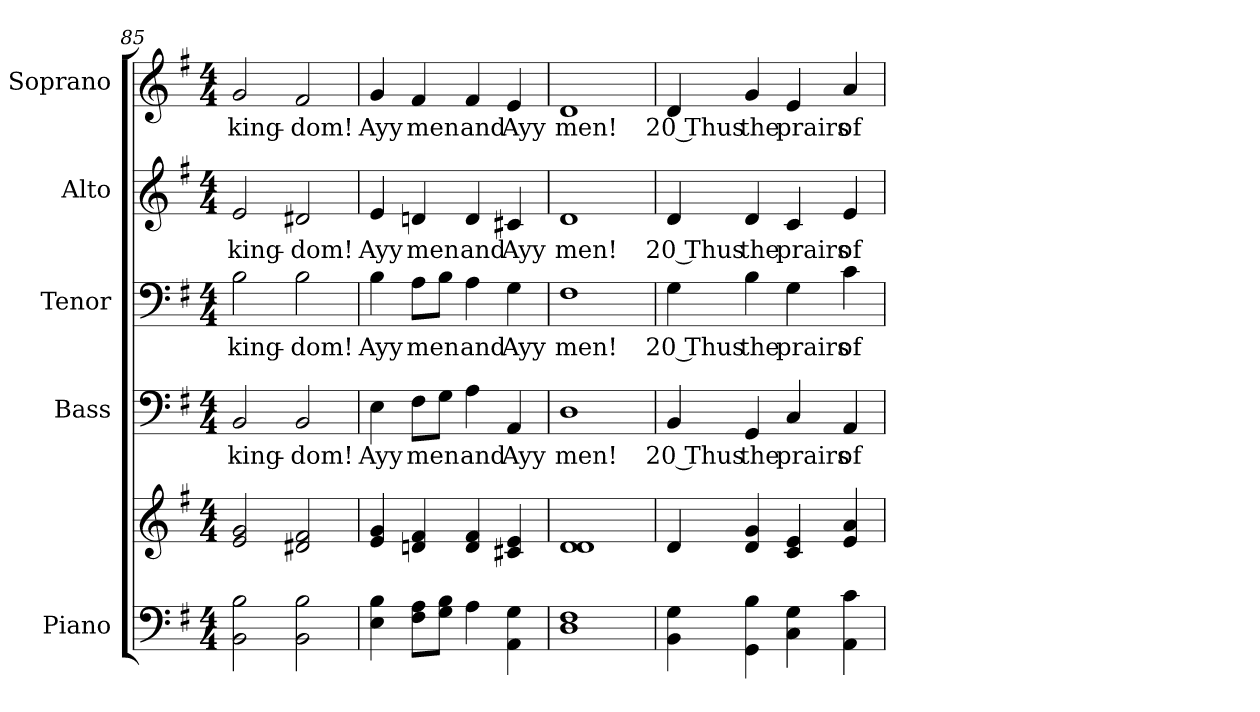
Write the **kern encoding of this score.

**kern	**kern	**kern	**text	**kern	**text	**kern	**text	**kern	**text
*part5	*part5	*part4	*part4	*part3	*part3	*part2	*part2	*part1	*part1
*staff6	*staff5	*staff4	*staff4	*staff3	*staff3	*staff2	*staff2	*staff1	*staff1
*I"Piano	*	*I"Bass	*	*I"Tenor	*	*I"Alto	*	*I"Soprano	*
*I'Pno.	*	*I'B.	*	*I'T.	*	*I'A.	*	*I'S.	*
!!LO:PB:g=z
*clefF4	*clefG2	*clefF4	*	*clefF4	*	*clefG2	*	*clefG2	*
*k[f#]	*k[f#]	*k[f#]	*	*k[f#]	*	*k[f#]	*	*k[f#]	*
*G:	*G:	*G:	*	*G:	*	*G:	*	*G:	*
*M4/4	*M4/4	*M4/4	*	*M4/4	*	*M4/4	*	*M4/4	*
=85	=85	=85	=85	=85	=85	=85	=85	=85	=85
!	!	!	!LO:LY:b:color=#000000	!	!	!	!	!	!
!	!	!	!	!	!LO:LY:b:color=#000000	!	!	!	!
!	!	!	!	!	!	!	!LO:LY:b:color=#000000	!	!
!	!	!	!	!	!	!	!	!	!LO:LY:b:color=#000000
2BBi\ 2Bi	2ei/ 2gi	2BBi/	king-	2Bi\	king-	2ei/	king-	2gi/	king-
!	!	!	!LO:LY:b:color=#000000	!	!	!	!	!	!
!	!	!	!	!	!LO:LY:b:color=#000000	!	!	!	!
!	!	!	!	!	!	!	!LO:LY:b:color=#000000	!	!
!	!	!	!	!	!	!	!	!	!LO:LY:b:color=#000000
2BBi\ 2Bi	2d#Xi/ 2f#i	2BBi/	-dom!	2Bi\	-dom!	2d#Xi/	-dom!	2f#i/	-dom!
=86	=86	=86	=86	=86	=86	=86	=86	=86	=86
!	!	!	!LO:LY:b:color=#000000	!	!	!	!	!	!
!	!	!	!	!	!LO:LY:b:color=#000000	!	!	!	!
!	!	!	!	!	!	!	!LO:LY:b:color=#000000	!	!
!	!	!	!	!	!	!	!	!	!LO:LY:b:color=#000000
4Ei\ 4Bi	4ei/ 4gi	4Ei\	Ayy	4Bi\	Ayy	4ei/	Ayy	4gi/	Ayy
!	!	!	!LO:LY:b:color=#000000	!	!	!	!	!	!
!	!	!	!	!	!LO:LY:b:color=#000000	!	!	!	!
!	!	!	!	!	!	!	!LO:LY:b:color=#000000	!	!
!	!	!	!	!	!	!	!	!	!LO:LY:b:color=#000000
8F#i\ 8AiL	4dni/ 4f#i	8F#i\L	men	8Ai\L	men	4dni/	men	4f#i/	men
8Gi\ 8BiJ	.	8Gi\J	.	8Bi\J	.	.	.	.	.
!	!	!	!LO:LY:b:color=#000000	!	!	!	!	!	!
!	!	!	!	!	!LO:LY:b:color=#000000	!	!	!	!
!	!	!	!	!	!	!	!LO:LY:b:color=#000000	!	!
!	!	!	!	!	!	!	!	!	!LO:LY:b:color=#000000
4Ai\	4di/ 4f#i	4Ai\	and	4Ai\	and	4di/	and	4f#i/	and
!	!	!	!LO:LY:b:color=#000000	!	!	!	!	!	!
!	!	!	!	!	!LO:LY:b:color=#000000	!	!	!	!
!	!	!	!	!	!	!	!LO:LY:b:color=#000000	!	!
!	!	!	!	!	!	!	!	!	!LO:LY:b:color=#000000
4AAi\ 4Gi	4c#Xi/ 4ei	4AAi/	Ayy	4Gi\	Ayy	4c#Xi/	Ayy	4ei/	Ayy
=87	=87	=87	=87	=87	=87	=87	=87	=87	=87
!	!	!	!LO:LY:b:color=#000000	!	!	!	!	!	!
!	!	!	!	!	!LO:LY:b:color=#000000	!	!	!	!
!	!	!	!	!	!	!	!LO:LY:b:color=#000000	!	!
!	!	!	!	!	!	!	!	!	!LO:LY:b:color=#000000
1Di 1F#i	1di 1di	1Di	men!	1F#i	men!	1di	men!	1di	men!
=88	=88	=88	=88	=88	=88	=88	=88	=88	=88
!	!	!	!LO:LY:b:color=#000000	!	!	!	!	!	!
!	!	!	!	!	!LO:LY:b:color=#000000	!	!	!	!
!	!	!	!	!	!	!	!LO:LY:b:color=#000000	!	!
!	!	!	!	!	!	!	!	!	!LO:LY:b:color=#000000
4BBi\ 4Gi	4di/	4BBi/	20 Thus	4Gi\	20 Thus	4di/	20 Thus	4di/	20 Thus
!	!	!	!LO:LY:b:color=#000000	!	!	!	!	!	!
!	!	!	!	!	!LO:LY:b:color=#000000	!	!	!	!
!	!	!	!	!	!	!	!LO:LY:b:color=#000000	!	!
!	!	!	!	!	!	!	!	!	!LO:LY:b:color=#000000
4GGi\ 4Bi	4di/ 4gi	4GGi/	the	4Bi\	the	4di/	the	4gi/	the
!	!	!	!LO:LY:b:color=#000000	!	!	!	!	!	!
!	!	!	!	!	!LO:LY:b:color=#000000	!	!	!	!
!	!	!	!	!	!	!	!LO:LY:b:color=#000000	!	!
!	!	!	!	!	!	!	!	!	!LO:LY:b:color=#000000
4Ci\ 4Gi	4ci/ 4ei	4Ci/	prairs	4Gi\	prairs	4ci/	prairs	4ei/	prairs
!	!	!	!LO:LY:b:color=#000000	!	!	!	!	!	!
!	!	!	!	!	!LO:LY:b:color=#000000	!	!	!	!
!	!	!	!	!	!	!	!LO:LY:b:color=#000000	!	!
!	!	!	!	!	!	!	!	!	!LO:LY:b:color=#000000
4AAi\ 4ci	4ei/ 4ai	4AAi/	of	4ci\	of	4ei/	of	4ai/	of
=	=	=	=	=	=	=	=	=	=
*-	*-	*-	*-	*-	*-	*-	*-	*-	*-
